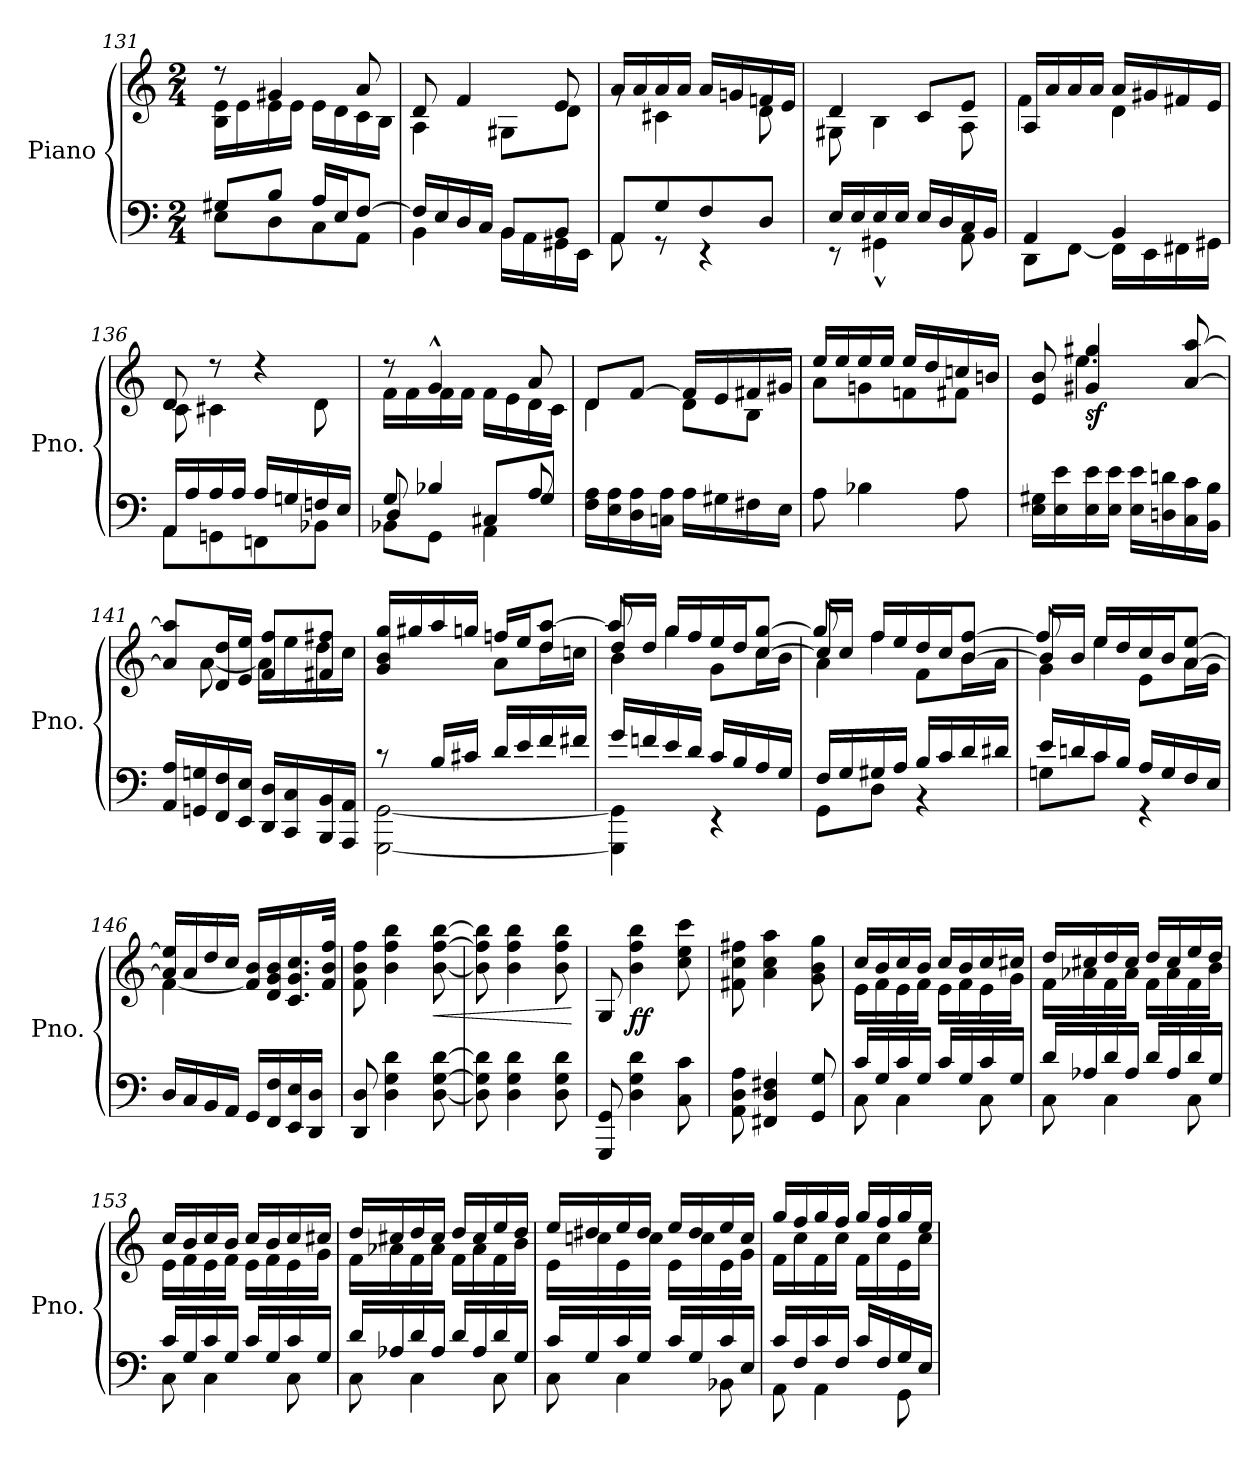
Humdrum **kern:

**kern	**kern	**dynam
*part1	*part1	*part1
*staff2	*staff1	*staff1/2
*I"Piano	*	*
*I'Pno.	*	*
*clefF4	*clefG2	*
*k[]	*k[]	*
*M2/4	*M2/4	*
=131	=131	=131
*^	*^	*
8G#X/L	8E\L	8r	16B\ 16e\LL	.
.	.	.	16e\	.
8B/J	8D\	4g#X/	16e\	.
.	.	.	16e\JJ	.
16A/LL	8C\	.	16e\LL	.
16E/J	.	.	16d\	.
[8F/J	8AA\J	8a/	16c\	.
.	.	.	16B\JJ	.
=132	=132	=132	=132	=132
16F/LL]	4BB\	8d/	4A\	.
16E/	.	.	.	.
16D/	.	4f/	.	.
16C/JJ	.	.	.	.
8BB/L	16BB\LL	.	8G#X\L	.
.	16AA\	.	.	.
8BB/J	16GG#X\	8e/	8d\J	.
.	16EE\JJ	.	.	.
=133	=133	=133	=133	=133
8AA/L	8AA\	16a/LL	8rg	.
.	.	16a/	.	.
8G/	8r	16a/	4c#X\	.
.	.	16a/JJ	.	.
8F/	4r	16a/LL	.	.
.	.	16gn/	.	.
8D/J	.	16fn/	8d\	.
.	.	16e/JJ	.	.
!!LO:LB:g=z	!!
=134	=134	=134	=134	=134
16E/LL	8r	4d/	8G#X\	.
16E/	.	.	.	.
16E/	4GG#X^^\	.	4B\	.
16E/JJ	.	.	.	.
16E/LL	.	8c/L	.	.
16D/	.	.	.	.
16C/	8AA\	8e/J	8A\	.
16BB/JJ	.	.	.	.
=135	=135	=135	=135	=135
4AA/	8DD\L	16A/LL	4f\	.
.	.	16a/	.	.
.	[8FF\J	16a/	.	.
.	.	16a/JJ	.	.
4BB/	16FF\LL]	16a/LL	4d\	.
.	16EE\	16g#X/	.	.
.	16FF#X\	16f#X/	.	.
.	16GG#X\JJ	16e/JJ	.	.
=136	=136	=136	=136	=136
16AA/LL	8AA\L	8d/	8c\	.
16A/	.	.	.	.
16A/	8GGn\	8r	4c#X\	.
16A/JJ	.	.	.	.
16A/LL	8FFn\	4r	.	.
16Gn/	.	.	.	.
16Fn/	8BB-X\J	.	8d\	.
16E/JJ	.	.	.	.
=137	=137	=137	=137	=137
*	*^	*	*	*
8G/	8BB-X\L	4D/	8r	16f\LL	.
.	.	.	.	16f\	.
4B-X/	8GG\J	.	4g^^/	16f\	.
.	.	.	.	16f\JJ	.
.	4AA\	8C#X/L	.	16f\LL	.
.	.	.	.	16e\	.
8A/	.	8G/J	8a/	16d\	.
.	.	.	.	16c\JJ	.
*v	*v	*v	*	*	*
!!LO:LB:g=z	!!
=138	=138	=138	=138
16F\ 16A\LL	8d/L	4d\	.
16E\ 16A\	.	.	.
16D\ 16A\	[8f/J	.	.
16Cn\ 16A\JJ	.	.	.
16A\LL	16f/LL]	8d\L	.
16G#X\	16e/	.	.
16F#X\	16f#X/	8B\J	.
16E\JJ	16g#X/JJ	.	.
=139	=139	=139	=139
8A\	16ee/LL	8a\L	.
.	16ee/	.	.
4B-X\	16ee/	8gn\	.
.	16ee/JJ	.	.
.	16ee/LL	8fn\	.
.	16dd/	.	.
8A\	16ccn/	8f#X\J	.
.	16bn/JJ	.	.
=140	=140	=140	=140
16E\ 16G#X\LL	8e/ 8b/	8reyy	.
16E\ 16e\	.	.	.
!	!	!	!LO:DY:b
16E\ 16e\	4g#X/ 4gg#X/	4.ee\	sf
16E\ 16e\JJ	.	.	.
16E\ 16e\LL	.	.	.
16Dn\ 16dn\	.	.	.
16C\ 16c\	[8a/ [8aa/	.	.
16BB\ 16B\JJ	.	.	.
=141	=141	=141	=141
16AA/ 16A/LL	8a/] 8aa/]L	8rgyy	.
16GGn/ 16Gn/	.	.	.
16FF/ 16F/	16d/ 16dd/L	[8a\	.
16EE/ 16E/JJ	16e/ 16ee/JJ	.	.
16DD/ 16D/LL	8f/ 8ff/L	16a\LL]	.
16CC/ 16C/	.	16ee\	.
16BBB/ 16BB/	8f#X/ 8ff#X/J	16dd\	.
16AAA/ 16AA/JJ	.	16cc\JJ	.
!!LO:LB:g=z	!!
=142	=142	=142	=142
*^	*	*	*
8r	[2GGG\ [2GG\	16g/ 16b/ 16gg/LL	4reyy	.
.	.	16gg#X/	.	.
16B/LL	.	16aa/	.	.
16c#X/JJ	.	16ggn/JJ	.	.
16d/LL	.	16ffn/LL	8a\L	.
16e/	.	16ee/J	.	.
16f/	.	8dd/ [8aa/J	16dd\L	.
16f#X/JJ	.	.	16ccn\JJ	.
=143	=143	=143	=143	=143
*	*	*	*^	*
16g/LL	4GGG\] 4GG\]	16dd/LL	4b\	8aa/]	.
16fn/	.	16dd/JJ	.	.	.
16e/	.	16gg/LL	.	4gg\	.
16d/JJ	.	16ff/	.	.	.
16c/LL	4r	16ee/	8g\L	.	.
16B/	.	16dd/J	.	.	.
16A/	.	[8cc/ [8gg/J	16cc\L	8rgggyy	.
16G/JJ	.	.	16b\JJ	.	.
=144	=144	=144	=144	=144	=144
16F/LL	8GG\L	16cc/LL]	4a\	8gg/]	.
16G/	.	16cc/JJ	.	.	.
16G#X/	8D\J	16ff/LL	.	4ff\	.
16A/JJ	.	16ee/	.	.	.
16B/LL	4r	16dd/	8f\L	.	.
16c/	.	16cc/J	.	.	.
16d/	.	[8b/ [8ff/J	16b\L	8rgggyy	.
16d#X/JJ	.	.	16a\JJ	.	.
=145	=145	=145	=145	=145	=145
16e/LL	8Gn\L	16b/LL]	4g\	8ff/]	.
16dn/	.	16b/JJ	.	.	.
16c/	8c\J	16ee/LL	.	4ee\	.
16B/JJ	.	16dd/	.	.	.
16A/LL	4r	16cc/	8e\L	.	.
16G/	.	16b/J	.	.	.
16F/	.	[8a/ [8ee/J	16a\L	8rgggyy	.
16E/JJ	.	.	16g\JJ	.	.
*v	*v	*	*	*	*
*	*	*v	*v	*
!!LO:PB:g=z
=146	=146	=146	=146
16D/LL	16a/] 16ee/]LL	[4f\	.
16C/	16a/	.	.
16BB/	16dd/	.	.
16AA/JJ	16cc/JJ	.	.
16GG/LL	16f/] 16b/LL	4reyy	.
16FF/ 16F/	16d/ 16g/ 16b/	.	.
16EE/ 16E/	16.c/ 16.g/ 16.cc/	.	.
16DD/ 16D/JJ	.	.	.
.	32f/ 32b/ 32ff/JJk	.	.
*	*v	*v	*
=147	=147	=147
8DD/ 8D/	8f\ 8b\ 8ff\	.
4D\ 4G\ 4d\	4b\ 4ff\ 4bb\	.
!	!	!LO:HP:b
[8D\ [8G\ [8d\	[8b\ [8ff\ [8bb\	<
=148	=148	=148
8D\] 8G\] 8d\]	8b\] 8ff\] 8bb\]	.
4D\ 4G\ 4d\	4b\ 4ff\ 4bb\	.
8D\ 8G\ 8d\	8b\ 8ff\ 8bb\	.
.	.	[
=149	=149	=149
8GGG/ 8GG/	8G/	.
!	!	!LO:DY:b
4D\ 4G\ 4d\	4b\ 4ff\ 4bb\	ff
8C\ 8c\	8cc\ 8ee\ 8ccc\	.
=150	=150	=150
8AA\ 8D\ 8A\	8f#X\ 8cc\ 8ff#X\	.
4FF#X/ 4D/ 4F#X/	4a\ 4cc\ 4aa\	.
8GG/ 8G/	8g\ 8b\ 8gg\	.
!!LO:LB:g=z
=151	=151	=151
*^	*^	*
16c/LL	8C\	16cc/LL	16e\LL	.
16G/	.	16b/	16f\	.
16c/	4C\	16cc/	16e\	.
16G/JJ	.	16b/JJ	16f\JJ	.
16c/LL	.	16cc/LL	16e\LL	.
16G/	.	16b/	16f\	.
16c/	8C\	16cc/	16e\	.
16G/JJ	.	16cc#X/JJ	16g\JJ	.
=152	=152	=152	=152	=152
16d/LL	8C\	16dd/LL	16f\LL	.
16A-X/	.	16cc#X/	16a-X\	.
16d/	4C\	16dd/	16f\	.
16A-/JJ	.	16cc#/JJ	16a-\JJ	.
16d/LL	.	16dd/LL	16f\LL	.
16A-/	.	16cc#/	16a-\	.
16d/	8C\	16ee/	16f\	.
16G/JJ	.	16dd/JJ	16b\JJ	.
=153	=153	=153	=153	=153
16c/LL	8C\	16cc/LL	16e\LL	.
16G/	.	16b/	16f\	.
16c/	4C\	16cc/	16e\	.
16G/JJ	.	16b/JJ	16f\JJ	.
16c/LL	.	16cc/LL	16e\LL	.
16G/	.	16b/	16f\	.
16c/	8C\	16cc/	16e\	.
16G/JJ	.	16cc#X/JJ	16g\JJ	.
=154	=154	=154	=154	=154
16d/LL	8C\	16dd/LL	16f\LL	.
16A-X/	.	16cc#X/	16a-X\	.
16d/	4C\	16dd/	16f\	.
16A-/JJ	.	16cc#/JJ	16a-\JJ	.
16d/LL	.	16dd/LL	16f\LL	.
16A-/	.	16cc#/	16a-\	.
16d/	8C\	16ee/	16f\	.
16G/JJ	.	16dd/JJ	16b\JJ	.
!!LO:LB:g=z	!!
=155	=155	=155	=155	=155
16c/LL	8C\	16ee/LL	16e\LL	.
16G/	.	16dd#X/	16ccn\	.
16c/	4C\	16ee/	16e\	.
16G/JJ	.	16dd#/JJ	16cc\JJ	.
16c/LL	.	16ee/LL	16e\LL	.
16G/	.	16dd#/	16cc\	.
16c/	8BB-X\	16ee/	16e\	.
16E/JJ	.	16cc/JJ	16g\JJ	.
=156	=156	=156	=156	=156
16c/LL	8AA\	16gg/LL	16f\LL	.
16F/	.	16ff/	16cc\	.
16c/	4AA\	16gg/	16f\	.
16F/JJ	.	16ff/JJ	16cc\JJ	.
16c/LL	.	16gg/LL	16f\LL	.
16F/	.	16ff/	16cc\	.
16G/	8GG\	16gg/	16e\	.
16E/JJ	.	16ee/JJ	16cc\JJ	.
*v	*v	*	*	*
*	*v	*v	*
=	=	=
*-	*-	*-
